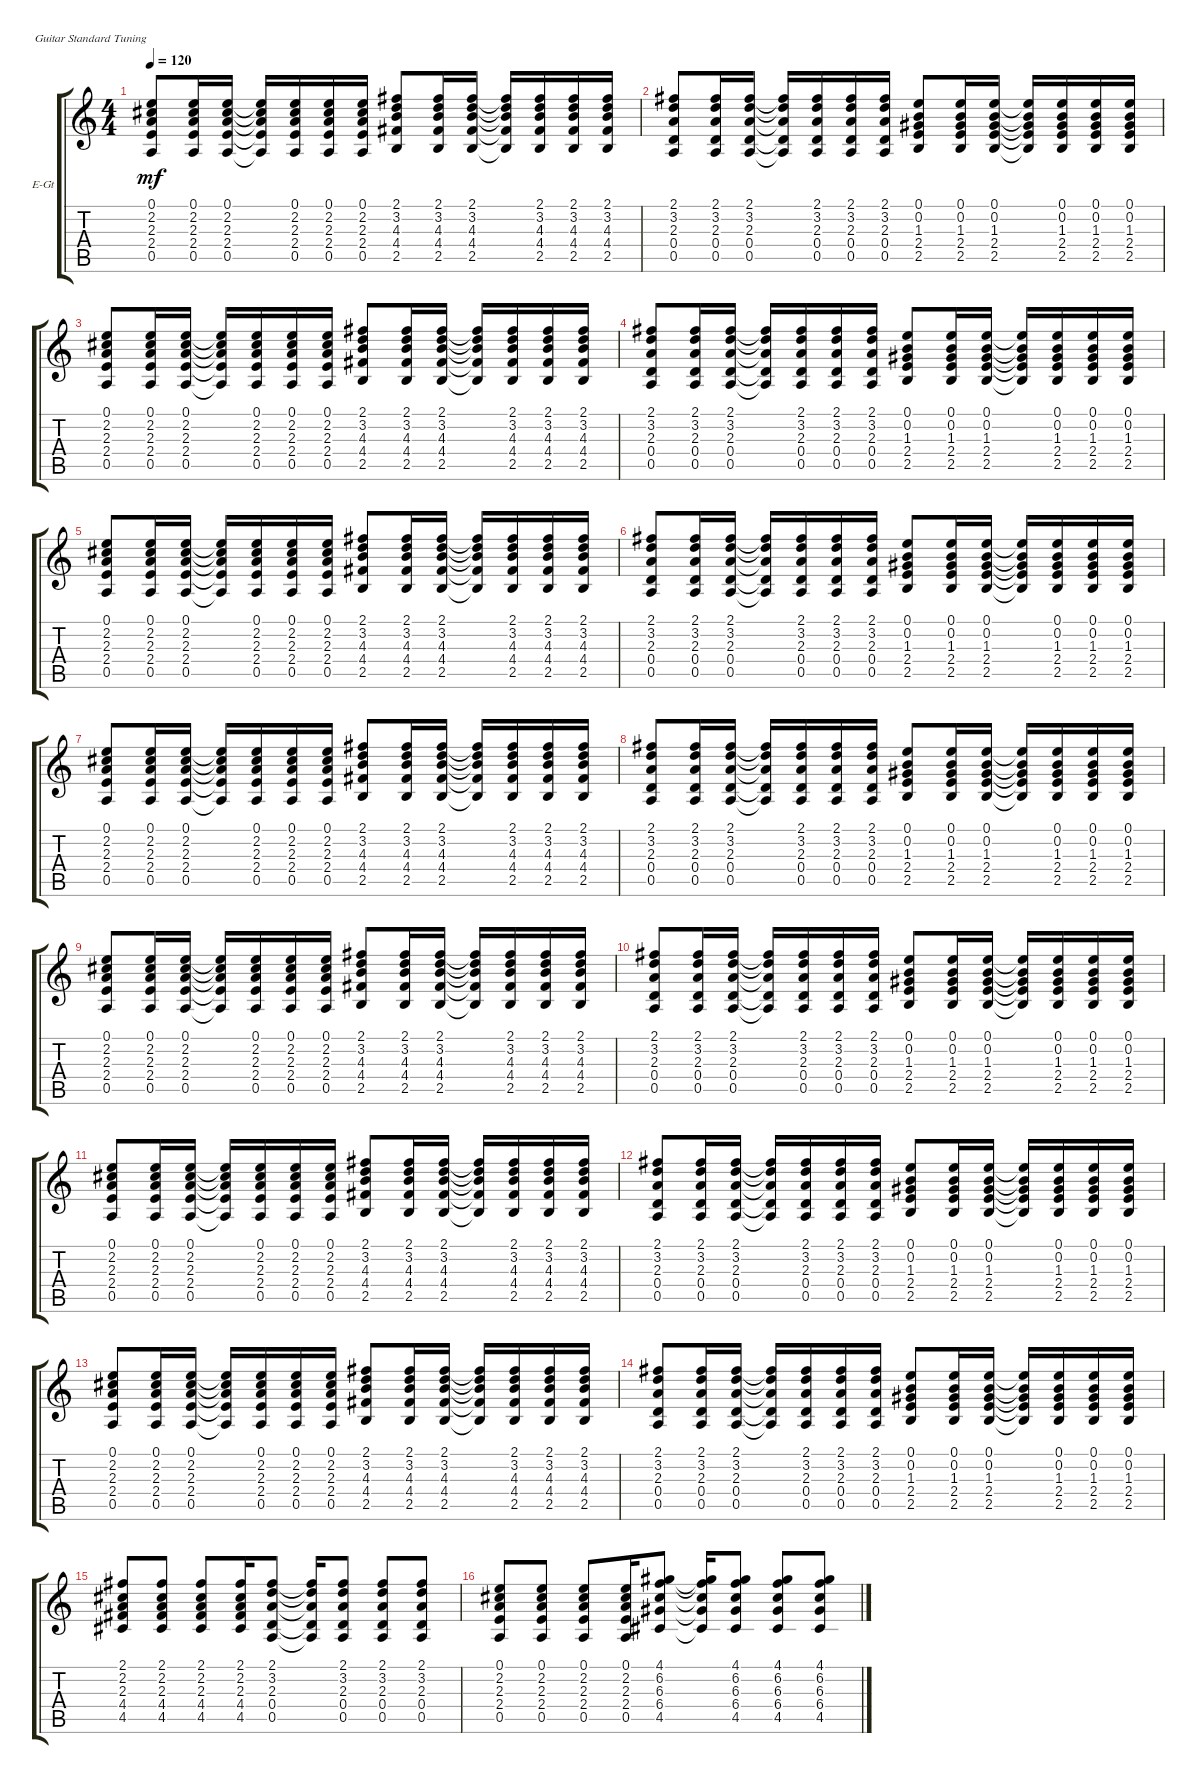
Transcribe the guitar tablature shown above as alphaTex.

\defaultSystemsLayout 4
\bracketExtendMode groupsimilarinstruments
\firstSystemTrackNameOrientation horizontal
\otherSystemsTrackNameOrientation horizontal
\track ("Electric Guitar" "E-Gt") {instrument overdrivenguitar}
\staff {score tabs}
\tuning (E4 B3 G3 D3 A2 E2)
\ts (4 4)
\tempo 120
\clef g2
\ks c
(2.2 2.3 2.4 0.5 0.1).8{dy mf} (0.1 2.2 2.3 2.4 0.5).16 (0.5 2.4 2.3 2.2 0.1).16 (0.5{t} 2.4{t} 2.3{t} 2.2{t} 0.1{t}).16 (0.1 2.2 2.3 2.4 0.5).16 (0.1 2.2 2.3 2.4 0.5).16 (0.1 2.2 2.3 2.4 0.5).16 (3.2 4.3 4.4 2.5 2.1).8 (2.1 3.2 4.3 4.4 2.5).16 (4.4 4.3 3.2 2.1 2.5).16 (2.5{t} 4.4{t} 4.3{t} 3.2{t} 2.1{t}).16 (2.1 3.2 4.3 4.4 2.5).16 (2.1 3.2 4.3 4.4 2.5).16 (2.1 3.2 4.3 4.4 2.5).16 |
(3.2 2.3 0.4 0.5 2.1).8 (2.1 3.2 2.3 0.4 0.5).16 (0.5 0.4 2.3 3.2 2.1).16 (0.5{t} 0.4{t} 2.3{t} 3.2{t} 2.1{t}).16 (2.1 3.2 2.3 0.4 0.5).16 (2.1 3.2 2.3 0.4 0.5).16 (2.1 3.2 2.3 0.4 0.5).16 (0.2 1.3 2.4 2.5 0.1).8 (0.1 0.2 1.3 2.4 2.5).16 (2.4 1.3 0.2 0.1 2.5).16 (2.5{t} 2.4{t} 1.3{t} 0.2{t} 0.1{t}).16 (0.1 0.2 1.3 2.4 2.5).16 (0.1 0.2 1.3 2.4 2.5).16 (0.1 0.2 1.3 2.4 2.5).16 |
(2.2 2.3 2.4 0.5 0.1).8 (0.1 2.2 2.3 2.4 0.5).16 (0.5 2.4 2.3 2.2 0.1).16 (0.5{t} 2.4{t} 2.3{t} 2.2{t} 0.1{t}).16 (0.1 2.2 2.3 2.4 0.5).16 (0.1 2.2 2.3 2.4 0.5).16 (0.1 2.2 2.3 2.4 0.5).16 (3.2 4.3 4.4 2.5 2.1).8 (2.1 3.2 4.3 4.4 2.5).16 (4.4 4.3 3.2 2.1 2.5).16 (2.5{t} 4.4{t} 4.3{t} 3.2{t} 2.1{t}).16 (2.1 3.2 4.3 4.4 2.5).16 (2.1 3.2 4.3 4.4 2.5).16 (2.1 3.2 4.3 4.4 2.5).16 |
(3.2 2.3 0.4 0.5 2.1).8 (2.1 3.2 2.3 0.4 0.5).16 (0.5 0.4 2.3 3.2 2.1).16 (0.5{t} 0.4{t} 2.3{t} 3.2{t} 2.1{t}).16 (2.1 3.2 2.3 0.4 0.5).16 (2.1 3.2 2.3 0.4 0.5).16 (2.1 3.2 2.3 0.4 0.5).16 (0.2 1.3 2.4 2.5 0.1).8 (0.1 0.2 1.3 2.4 2.5).16 (2.4 1.3 0.2 0.1 2.5).16 (2.5{t} 2.4{t} 1.3{t} 0.2{t} 0.1{t}).16 (0.1 0.2 1.3 2.4 2.5).16 (0.1 0.2 1.3 2.4 2.5).16 (0.1 0.2 1.3 2.4 2.5).16 |
(2.2 2.3 2.4 0.5 0.1).8 (0.1 2.2 2.3 2.4 0.5).16 (0.5 2.4 2.3 2.2 0.1).16 (0.5{t} 2.4{t} 2.3{t} 2.2{t} 0.1{t}).16 (0.1 2.2 2.3 2.4 0.5).16 (0.1 2.2 2.3 2.4 0.5).16 (0.1 2.2 2.3 2.4 0.5).16 (3.2 4.3 4.4 2.5 2.1).8 (2.1 3.2 4.3 4.4 2.5).16 (4.4 4.3 3.2 2.1 2.5).16 (2.5{t} 4.4{t} 4.3{t} 3.2{t} 2.1{t}).16 (2.1 3.2 4.3 4.4 2.5).16 (2.1 3.2 4.3 4.4 2.5).16 (2.1 3.2 4.3 4.4 2.5).16 |
(3.2 2.3 0.4 0.5 2.1).8 (2.1 3.2 2.3 0.4 0.5).16 (0.5 0.4 2.3 3.2 2.1).16 (0.5{t} 0.4{t} 2.3{t} 3.2{t} 2.1{t}).16 (2.1 3.2 2.3 0.4 0.5).16 (2.1 3.2 2.3 0.4 0.5).16 (2.1 3.2 2.3 0.4 0.5).16 (0.2 1.3 2.4 2.5 0.1).8 (0.1 0.2 1.3 2.4 2.5).16 (2.4 1.3 0.2 0.1 2.5).16 (2.5{t} 2.4{t} 1.3{t} 0.2{t} 0.1{t}).16 (0.1 0.2 1.3 2.4 2.5).16 (0.1 0.2 1.3 2.4 2.5).16 (0.1 0.2 1.3 2.4 2.5).16 |
(2.2 2.3 2.4 0.5 0.1).8 (0.1 2.2 2.3 2.4 0.5).16 (0.5 2.4 2.3 2.2 0.1).16 (0.5{t} 2.4{t} 2.3{t} 2.2{t} 0.1{t}).16 (0.1 2.2 2.3 2.4 0.5).16 (0.1 2.2 2.3 2.4 0.5).16 (0.1 2.2 2.3 2.4 0.5).16 (3.2 4.3 4.4 2.5 2.1).8 (2.1 3.2 4.3 4.4 2.5).16 (4.4 4.3 3.2 2.1 2.5).16 (2.5{t} 4.4{t} 4.3{t} 3.2{t} 2.1{t}).16 (2.1 3.2 4.3 4.4 2.5).16 (2.1 3.2 4.3 4.4 2.5).16 (2.1 3.2 4.3 4.4 2.5).16 |
(3.2 2.3 0.4 0.5 2.1).8 (2.1 3.2 2.3 0.4 0.5).16 (0.5 0.4 2.3 3.2 2.1).16 (0.5{t} 0.4{t} 2.3{t} 3.2{t} 2.1{t}).16 (2.1 3.2 2.3 0.4 0.5).16 (2.1 3.2 2.3 0.4 0.5).16 (2.1 3.2 2.3 0.4 0.5).16 (0.2 1.3 2.4 2.5 0.1).8 (0.1 0.2 1.3 2.4 2.5).16 (2.4 1.3 0.2 0.1 2.5).16 (2.5{t} 2.4{t} 1.3{t} 0.2{t} 0.1{t}).16 (0.1 0.2 1.3 2.4 2.5).16 (0.1 0.2 1.3 2.4 2.5).16 (0.1 0.2 1.3 2.4 2.5).16 |
(2.2 2.3 2.4 0.5 0.1).8 (0.1 2.2 2.3 2.4 0.5).16 (0.5 2.4 2.3 2.2 0.1).16 (0.5{t} 2.4{t} 2.3{t} 2.2{t} 0.1{t}).16 (0.1 2.2 2.3 2.4 0.5).16 (0.1 2.2 2.3 2.4 0.5).16 (0.1 2.2 2.3 2.4 0.5).16 (3.2 4.3 4.4 2.5 2.1).8 (2.1 3.2 4.3 4.4 2.5).16 (4.4 4.3 3.2 2.1 2.5).16 (2.5{t} 4.4{t} 4.3{t} 3.2{t} 2.1{t}).16 (2.1 3.2 4.3 4.4 2.5).16 (2.1 3.2 4.3 4.4 2.5).16 (2.1 3.2 4.3 4.4 2.5).16 |
(3.2 2.3 0.4 0.5 2.1).8 (2.1 3.2 2.3 0.4 0.5).16 (0.5 0.4 2.3 3.2 2.1).16 (0.5{t} 0.4{t} 2.3{t} 3.2{t} 2.1{t}).16 (2.1 3.2 2.3 0.4 0.5).16 (2.1 3.2 2.3 0.4 0.5).16 (2.1 3.2 2.3 0.4 0.5).16 (0.2 1.3 2.4 2.5 0.1).8 (0.1 0.2 1.3 2.4 2.5).16 (2.4 1.3 0.2 0.1 2.5).16 (2.5{t} 2.4{t} 1.3{t} 0.2{t} 0.1{t}).16 (0.1 0.2 1.3 2.4 2.5).16 (0.1 0.2 1.3 2.4 2.5).16 (0.1 0.2 1.3 2.4 2.5).16 |
(2.2 2.3 2.4 0.5 0.1).8 (0.1 2.2 2.3 2.4 0.5).16 (0.5 2.4 2.3 2.2 0.1).16 (0.5{t} 2.4{t} 2.3{t} 2.2{t} 0.1{t}).16 (0.1 2.2 2.3 2.4 0.5).16 (0.1 2.2 2.3 2.4 0.5).16 (0.1 2.2 2.3 2.4 0.5).16 (3.2 4.3 4.4 2.5 2.1).8 (2.1 3.2 4.3 4.4 2.5).16 (4.4 4.3 3.2 2.1 2.5).16 (2.5{t} 4.4{t} 4.3{t} 3.2{t} 2.1{t}).16 (2.1 3.2 4.3 4.4 2.5).16 (2.1 3.2 4.3 4.4 2.5).16 (2.1 3.2 4.3 4.4 2.5).16 |
(3.2 2.3 0.4 0.5 2.1).8 (2.1 3.2 2.3 0.4 0.5).16 (0.5 0.4 2.3 3.2 2.1).16 (0.5{t} 0.4{t} 2.3{t} 3.2{t} 2.1{t}).16 (2.1 3.2 2.3 0.4 0.5).16 (2.1 3.2 2.3 0.4 0.5).16 (2.1 3.2 2.3 0.4 0.5).16 (0.2 1.3 2.4 2.5 0.1).8 (0.1 0.2 1.3 2.4 2.5).16 (2.4 1.3 0.2 0.1 2.5).16 (2.5{t} 2.4{t} 1.3{t} 0.2{t} 0.1{t}).16 (0.1 0.2 1.3 2.4 2.5).16 (0.1 0.2 1.3 2.4 2.5).16 (0.1 0.2 1.3 2.4 2.5).16 |
(2.2 2.3 2.4 0.5 0.1).8 (0.1 2.2 2.3 2.4 0.5).16 (0.5 2.4 2.3 2.2 0.1).16 (0.5{t} 2.4{t} 2.3{t} 2.2{t} 0.1{t}).16 (0.1 2.2 2.3 2.4 0.5).16 (0.1 2.2 2.3 2.4 0.5).16 (0.1 2.2 2.3 2.4 0.5).16 (3.2 4.3 4.4 2.5 2.1).8 (2.1 3.2 4.3 4.4 2.5).16 (4.4 4.3 3.2 2.1 2.5).16 (2.5{t} 4.4{t} 4.3{t} 3.2{t} 2.1{t}).16 (2.1 3.2 4.3 4.4 2.5).16 (2.1 3.2 4.3 4.4 2.5).16 (2.1 3.2 4.3 4.4 2.5).16 |
(3.2 2.3 0.4 0.5 2.1).8 (2.1 3.2 2.3 0.4 0.5).16 (0.5 0.4 2.3 3.2 2.1).16 (0.5{t} 0.4{t} 2.3{t} 3.2{t} 2.1{t}).16 (2.1 3.2 2.3 0.4 0.5).16 (2.1 3.2 2.3 0.4 0.5).16 (2.1 3.2 2.3 0.4 0.5).16 (0.2 1.3 2.4 2.5 0.1).8 (0.1 0.2 1.3 2.4 2.5).16 (2.4 1.3 0.2 0.1 2.5).16 (2.5{t} 2.4{t} 1.3{t} 0.2{t} 0.1{t}).16 (0.1 0.2 1.3 2.4 2.5).16 (0.1 0.2 1.3 2.4 2.5).16 (0.1 0.2 1.3 2.4 2.5).16 |
(4.5 4.4 2.3 2.2 2.1).8 (4.5 4.4 2.3 2.2 2.1).8 (2.2 2.3 4.4 4.5 2.1).8 (2.2 2.3 4.4 4.5 2.1).16 (2.1 3.2 2.3 0.4 0.5).8 (2.1{t} 3.2{t} 2.3{t} 0.4{t} 0.5{t}).16 (2.1 3.2 2.3 0.4 0.5).8 (2.3 3.2 2.1 0.4 0.5).8 (2.1 3.2 2.3 0.4 0.5).8 |
(0.5 2.4 2.3 2.2 0.1).8 (0.5 2.4 2.3 2.2 0.1).8 (0.1 2.2 2.3 2.4 0.5).8 (0.1 2.2 2.3 2.4 0.5).16 (4.1 6.2 6.3 6.4 4.5).8 (4.1{t} 6.2{t} 6.3{t} 6.4{t} 4.5{t}).16 (4.1 6.2 6.3 6.4 4.5).8 (6.3 6.2 4.1 6.4 4.5).8 (4.1 6.2 6.3 6.4 4.5).8
